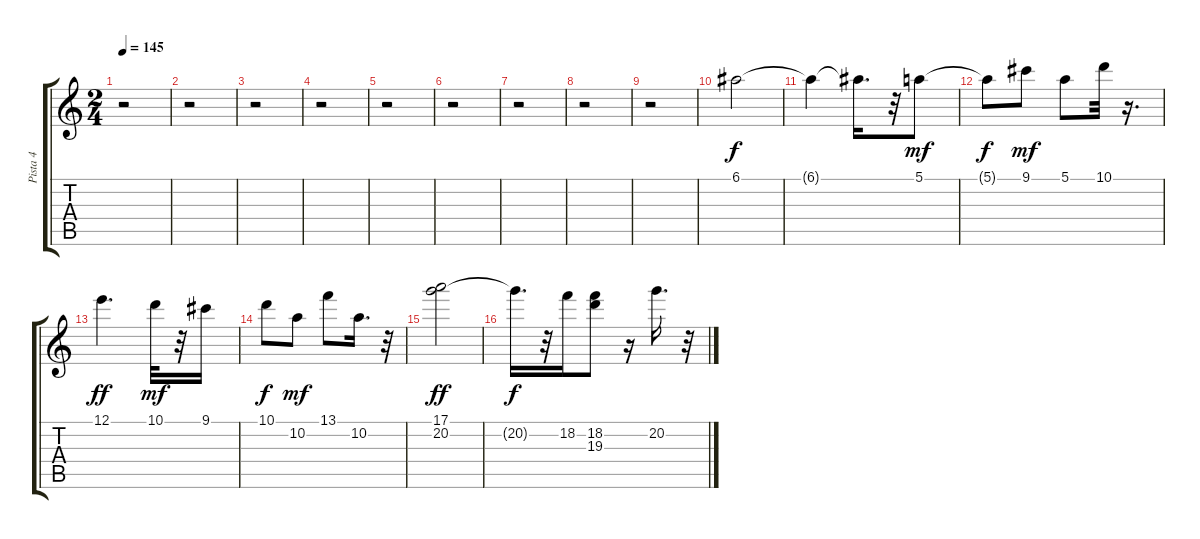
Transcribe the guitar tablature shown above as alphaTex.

\track ("Pista 4" "Pista 4") {instrument distortionguitar}
\staff {score tabs}
\tuning (E4 B3 G3 D3 A2 E2) {hide}
\ts (2 4)
\tempo 145
\clef g2
\ks c
r.2{dy f} |
r.2 |
r.2 |
r.2 |
r.2 |
r.2 |
r.2 |
r.2 |
r.2 |
6.1.2 |
6.1{t}.4 6.1{t}.16{d} r.32 5.1.8{dy mf} |
5.1{t}.8{dy f} 9.1.8{dy mf} 5.1.8 10.1.32 r.16{d} |
12.1.4{d dy ff} 10.1.32{dy mf} r.32 9.1.16 |
10.1.8{dy f} 10.2.8{dy mf} 13.1.8 10.2.16{d} r.32 |
(17.1 20.2).2{dy ff} |
20.2{t}.16{d dy f} r.32 18.2.16 (18.2 19.3).8 r.16 20.2.16{d} r.32
